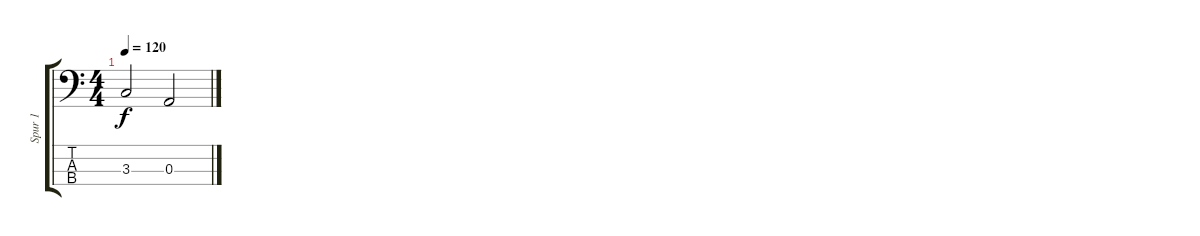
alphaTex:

\track ("Spur 1" "Spur 1") {instrument electricbassfinger}
\staff {score tabs}
\tuning (G2 D2 A1 E1) {hide}
\ts (4 4)
\tempo 120
\clef f4
\ks c
3.3.2{dy f} 0.3.2
